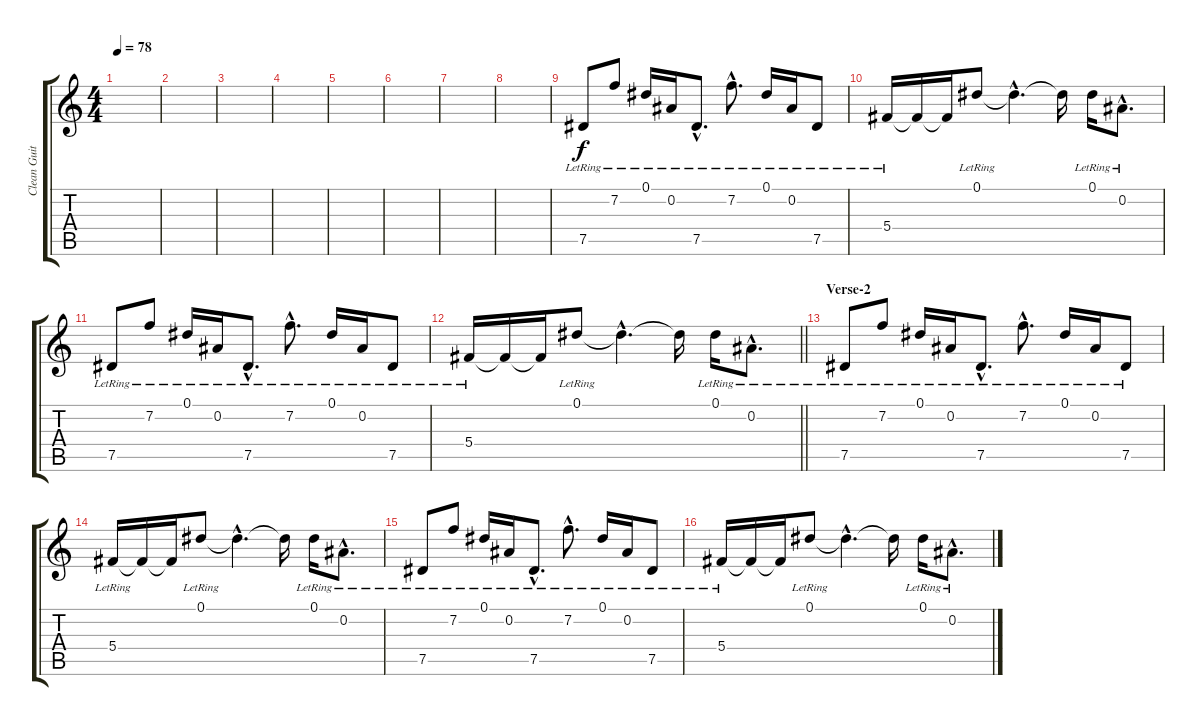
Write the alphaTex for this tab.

\track ("Clean Guitar" "Clean Guit") {instrument electricguitarclean}
\staff {score tabs}
\tuning (Eb4 Bb3 Gb3 Db3 Ab2 Eb2) {hide}
\ts (4 4)
\tempo 78
\clef g2
\ks c
|
|
|
|
|
|
|
|
7.5{lr}.8 7.2{lr}.8 0.1{lr}.16 0.2{lr}.16 7.5{hac lr}.8{d} 7.2{hac lr}.8{d} 0.1{lr}.16 0.2{lr}.16 7.5{lr}.8 |
5.4{lr}.16 5.4{t}.16 5.4{t}.16 0.1{lr}.8 0.1{hac t}.4{d} 0.1{t}.16 0.1{lr}.16 0.2{hac lr}.8{d} |
7.5{lr}.8 7.2{lr}.8 0.1{lr}.16 0.2{lr}.16 7.5{hac lr}.8{d} 7.2{hac lr}.8{d} 0.1{lr}.16 0.2{lr}.16 7.5{lr}.8 |
\barLineRight lightlight
5.4{lr}.16 5.4{t}.16 5.4{t}.16 0.1{lr}.8 0.1{hac t}.4{d} 0.1{t}.16 0.1{lr}.16 0.2{hac lr}.8{d} |
\section ("" "Verse-2")
7.5{lr}.8 7.2{lr}.8 0.1{lr}.16 0.2{lr}.16 7.5{hac lr}.8{d} 7.2{hac lr}.8{d} 0.1{lr}.16 0.2{lr}.16 7.5{lr}.8 |
5.4{lr}.16 5.4{t}.16 5.4{t}.16 0.1{lr}.8 0.1{hac t}.4{d} 0.1{t}.16 0.1{lr}.16 0.2{hac lr}.8{d} |
7.5{lr}.8 7.2{lr}.8 0.1{lr}.16 0.2{lr}.16 7.5{hac lr}.8{d} 7.2{hac lr}.8{d} 0.1{lr}.16 0.2{lr}.16 7.5{lr}.8 |
5.4{lr}.16 5.4{t}.16 5.4{t}.16 0.1{lr}.8 0.1{hac t}.4{d} 0.1{t}.16 0.1{lr}.16 0.2{hac lr}.8{d}
